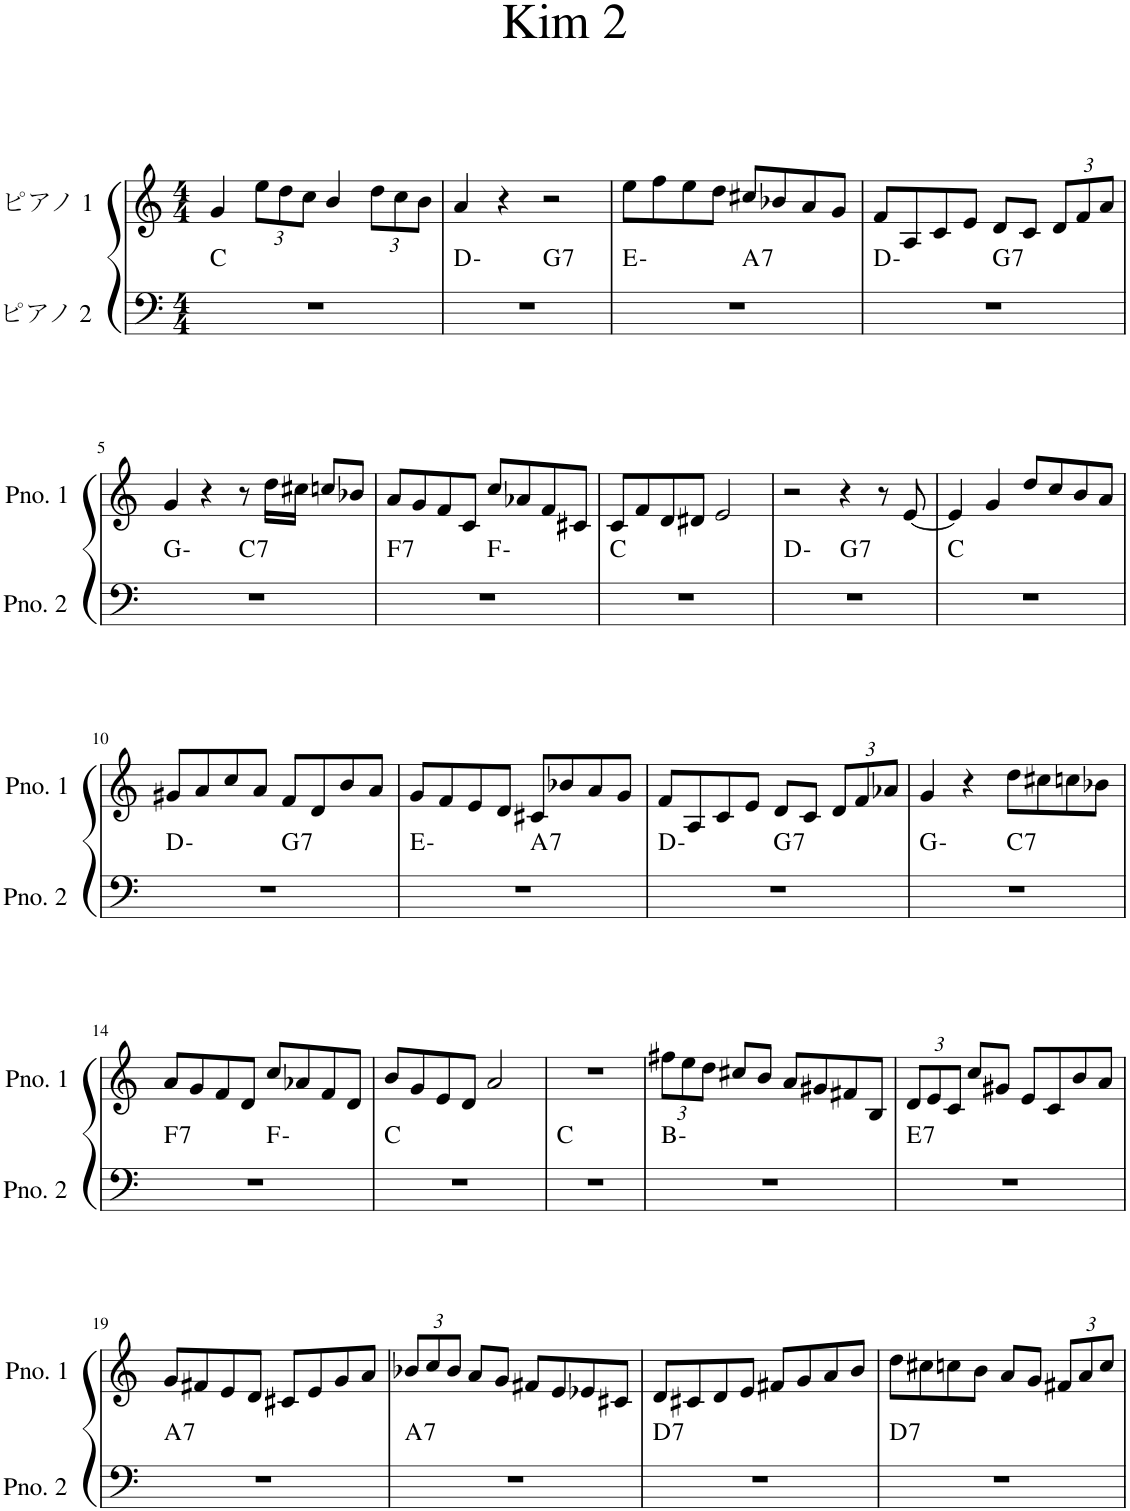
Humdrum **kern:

**kern	**harte	**kern
*part2	*part2	*part1
*staff2	*	*staff1
*I"ピアノ 2	*	*I"ピアノ 1
*clefF4	*	*clefG2
*k[]	*	*k[]
*M4/4	*	*M4/4
=1	=1	=1
1r	C:maj	4g/
*	*	*Xbrackettup
.	.	12ee\L
.	.	12dd\
.	.	12cc\J
.	.	4b/
.	.	12dd\L
.	.	12cc\
.	.	12b\J
=2	=2	=2
*^	*	*
1r	2ryy	D:min	4a/
.	.	.	4r
!	!	!LO:H:kt=7	!
.	2ryy	G:7	2r
=3	=3	=3	=3
1r	2ryy	E:min	8ee\L
.	.	.	8ff\
.	.	.	8ee\
.	.	.	8dd\J
!	!	!LO:H:kt=7	!
.	2ryy	A:7	8cc#X/L
.	.	.	8b-X/
.	.	.	8a/
.	.	.	8g/J
=4	=4	=4	=4
1r	2ryy	D:min	8f/L
.	.	.	8A/
.	.	.	8c/
.	.	.	8e/J
!	!	!LO:H:kt=7	!
.	2ryy	G:7	8d/L
.	.	.	8c/J
.	.	.	12d/L
.	.	.	12f/
.	.	.	12a/J
!!LO:LB:g=z
=5	=5	=5	=5
1r	2ryy	G:min	4g/
.	.	.	4r
!	!	!LO:H:kt=7	!
.	2ryy	C:7	8r
.	.	.	16dd\LL
.	.	.	16cc#X\JJ
.	.	.	8ccn/L
.	.	.	8b-X/J
=6	=6	=6	=6
!	!	!LO:H:kt=7	!
1r	2ryy	F:7	8a/L
.	.	.	8g/
.	.	.	8f/
.	.	.	8c/J
.	2ryy	F:min	8cc/L
.	.	.	8a-X/
.	.	.	8f/
.	.	.	8c#X/J
*v	*v	*	*
=7	=7	=7
1r	C:maj	8c/L
.	.	8f/
.	.	8d/
.	.	8d#X/J
.	.	2e/
=8	=8	=8
*^	*	*
1r	2ryy	D:min	2r
!	!	!LO:H:kt=7	!
.	2ryy	G:7	4r
.	.	.	8r
.	.	.	[8e/
*v	*v	*	*
=9	=9	=9
1r	C:maj	4e/]
.	.	4g/
.	.	8dd/L
.	.	8cc/
.	.	8b/
.	.	8a/J
!!LO:LB:g=z
=10	=10	=10
*^	*	*
1r	2ryy	D:min	8g#X/L
.	.	.	8a/
.	.	.	8cc/
.	.	.	8a/J
!	!	!LO:H:kt=7	!
.	2ryy	G:7	8f/L
.	.	.	8d/
.	.	.	8b/
.	.	.	8a/J
=11	=11	=11	=11
1r	2ryy	E:min	8g/L
.	.	.	8f/
.	.	.	8e/
.	.	.	8d/J
!	!	!LO:H:kt=7	!
.	2ryy	A:7	8c#X/L
.	.	.	8b-X/
.	.	.	8a/
.	.	.	8g/J
=12	=12	=12	=12
1r	2ryy	D:min	8f/L
.	.	.	8A/
.	.	.	8c/
.	.	.	8e/J
!	!	!LO:H:kt=7	!
.	2ryy	G:7	8d/L
.	.	.	8c/J
.	.	.	12d/L
.	.	.	12f/
.	.	.	12a-X/J
=13	=13	=13	=13
1r	2ryy	G:min	4g/
.	.	.	4r
!	!	!LO:H:kt=7	!
.	2ryy	C:7	8dd\L
.	.	.	8cc#X\
.	.	.	8ccn\
.	.	.	8b-X\J
!!LO:LB:g=z
=14	=14	=14	=14
!	!	!LO:H:kt=7	!
1r	2ryy	F:7	8a/L
.	.	.	8g/
.	.	.	8f/
.	.	.	8d/J
.	2ryy	F:min	8cc/L
.	.	.	8a-X/
.	.	.	8f/
.	.	.	8d/J
*v	*v	*	*
=15	=15	=15
1r	C:maj	8b/L
.	.	8g/
.	.	8e/
.	.	8d/J
.	.	2a/
=16	=16	=16
1r	C:maj	1r
=17	=17	=17
1r	B:min	12ff#X\L
.	.	12ee\
.	.	12dd\J
.	.	8cc#X/L
.	.	8b/J
.	.	8a/L
.	.	8g#X/
.	.	8f#X/
.	.	8B/J
=18	=18	=18
!	!LO:H:kt=7	!
1r	E:7	12d/L
.	.	12e/
.	.	12c/J
.	.	8cc/L
.	.	8g#X/J
.	.	8e/L
.	.	8c/
.	.	8b/
.	.	8a/J
!!LO:LB:g=z
=19	=19	=19
!	!LO:H:kt=7	!
1r	A:7	8g/L
.	.	8f#X/
.	.	8e/
.	.	8d/J
.	.	8c#X/L
.	.	8e/
.	.	8g/
.	.	8a/J
=20	=20	=20
!	!LO:H:kt=7	!
1r	A:7	12b-X/L
.	.	12cc/
.	.	12b-/J
.	.	8a/L
.	.	8g/J
.	.	8f#X/L
.	.	8e/
.	.	8e-X/
.	.	8c#X/J
=21	=21	=21
!	!LO:H:kt=7	!
1r	D:7	8d/L
.	.	8c#X/
.	.	8d/
.	.	8e/J
.	.	8f#X/L
.	.	8g/
.	.	8a/
.	.	8b/J
=22	=22	=22
!	!LO:H:kt=7	!
1r	D:7	8dd\L
.	.	8cc#X\
.	.	8ccn\
.	.	8b\J
.	.	8a/L
.	.	8g/J
.	.	12f#X/L
.	.	12a/
.	.	12cc/J
=	=	=
*-	*-	*-
